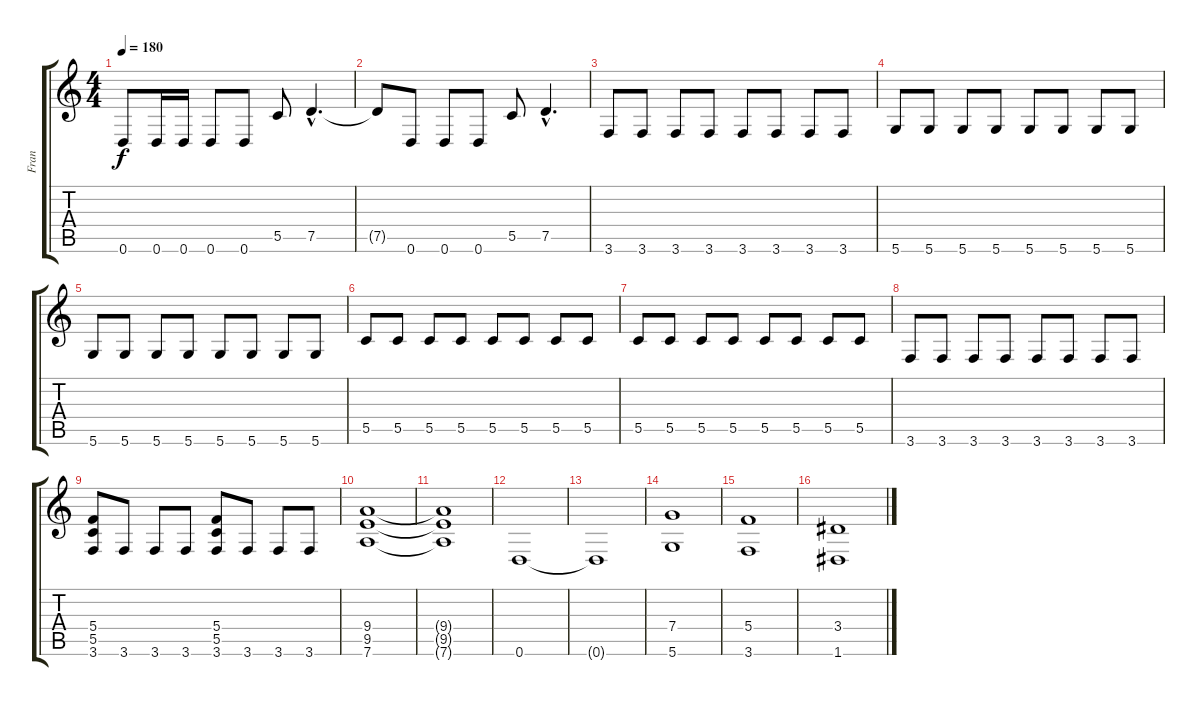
\track ("Fran" "Fran") {instrument electricbassfinger}
\staff {score tabs}
\tuning (D4 A3 F3 C3 G2 D2) {hide}
\ts (4 4)
\tempo 180
\clef g2
\ks c
0.6.8{dy f} 0.6.16 0.6.16 0.6.8 0.6.8 5.5.8 7.5{hac}.4{d} |
7.5{t}.8 0.6.8 0.6.8 0.6.8 5.5.8 7.5{hac}.4{d} |
3.6.8 3.6.8 3.6.8 3.6.8 3.6.8 3.6.8 3.6.8 3.6.8 |
5.6.8 5.6.8 5.6.8 5.6.8 5.6.8 5.6.8 5.6.8 5.6.8 |
5.6.8 5.6.8 5.6.8 5.6.8 5.6.8 5.6.8 5.6.8 5.6.8 |
5.5.8 5.5.8 5.5.8 5.5.8 5.5.8 5.5.8 5.5.8 5.5.8 |
5.5.8 5.5.8 5.5.8 5.5.8 5.5.8 5.5.8 5.5.8 5.5.8 |
3.6.8 3.6.8 3.6.8 3.6.8 3.6.8 3.6.8 3.6.8 3.6.8 |
(5.4 5.5 3.6).8 3.6.8 3.6.8 3.6.8 (5.4 5.5 3.6).8 3.6.8 3.6.8 3.6.8 |
(9.4 9.5 7.6).1 |
(9.4{t} 9.5{t} 7.6{t}).1 |
0.6.1 |
0.6{t}.1 |
(7.4 5.6).1 |
(5.4 3.6).1 |
(3.4 1.6).1
